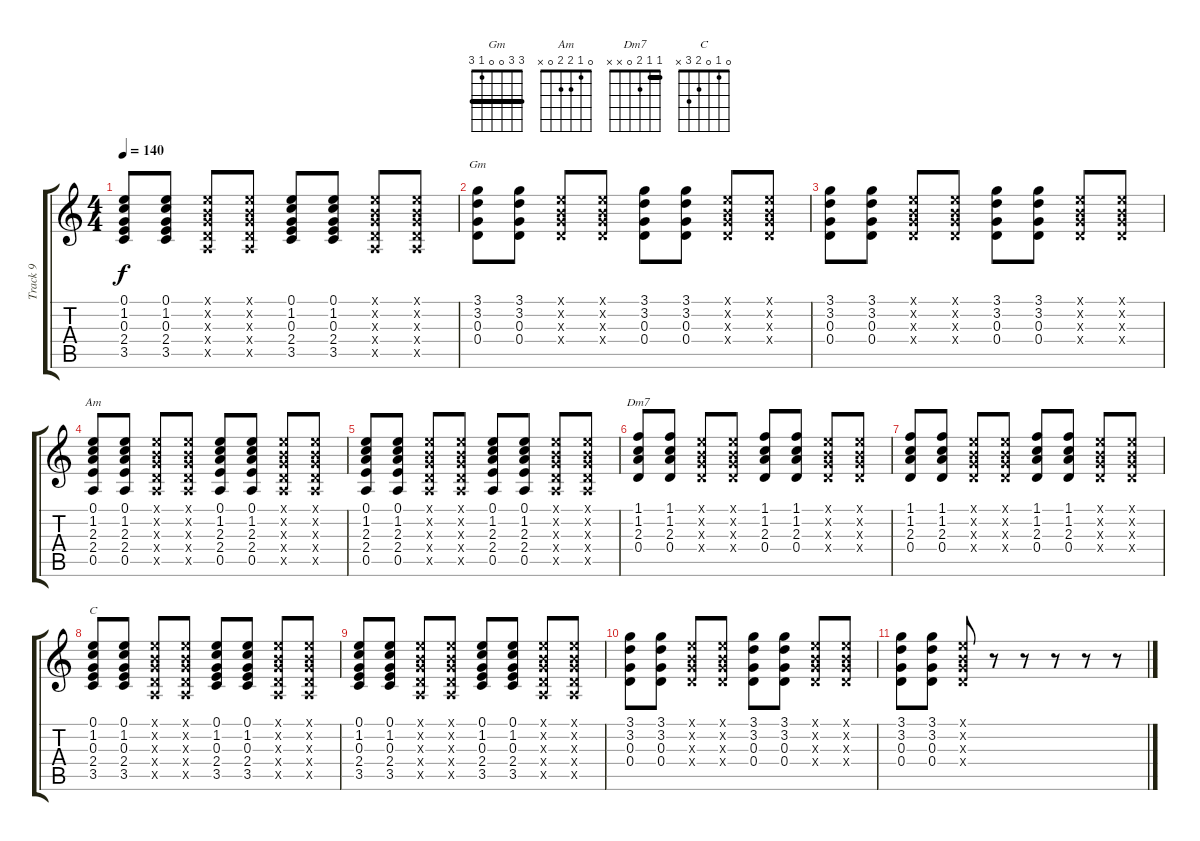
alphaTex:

\track ("Track 9" "Track 9") {instrument electricguitarclean}
\staff {score tabs}
\tuning (E4 B3 G3 D3 A2 E2) {hide}
\chord ("Gm" 3 3 0 0 1 3) {barre 3}
\chord ("Am" 0 1 2 2 0 x)
\chord ("Dm7" 1 1 2 0 x x) {barre 1}
\chord ("C" 0 1 0 2 3 x)
\ts (4 4)
\tempo 140
\clef g2
\ks c
(0.1 1.2 0.3 2.4 3.5).8{dy f} (0.1 1.2 0.3 2.4 3.5).8 (0.1{x} 0.2{x} 0.3{x} 0.4{x} 0.5{x}).8 (0.1{x} 0.2{x} 0.3{x} 0.4{x} 0.5{x}).8 (0.1 1.2 0.3 2.4 3.5).8 (0.1 1.2 0.3 2.4 3.5).8 (0.1{x} 0.2{x} 0.3{x} 0.4{x} 0.5{x}).8 (0.1{x} 0.2{x} 0.3{x} 0.4{x} 0.5{x}).8 |
(3.1 3.2 0.3 0.4).8{ch "Gm"} (3.1 3.2 0.3 0.4).8 (0.1{x} 0.2{x} 0.3{x} 0.4{x}).8 (0.1{x} 0.2{x} 0.3{x} 0.4{x}).8 (3.1 3.2 0.3 0.4).8 (3.1 3.2 0.3 0.4).8 (0.1{x} 0.2{x} 0.3{x} 0.4{x}).8 (0.1{x} 0.2{x} 0.3{x} 0.4{x}).8 |
(3.1 3.2 0.3 0.4).8 (3.1 3.2 0.3 0.4).8 (0.1{x} 0.2{x} 0.3{x} 0.4{x}).8 (0.1{x} 0.2{x} 0.3{x} 0.4{x}).8 (3.1 3.2 0.3 0.4).8 (3.1 3.2 0.3 0.4).8 (0.1{x} 0.2{x} 0.3{x} 0.4{x}).8 (0.1{x} 0.2{x} 0.3{x} 0.4{x}).8 |
(0.1 1.2 2.3 2.4 0.5).8{ch "Am"} (0.1 1.2 2.3 2.4 0.5).8 (0.1{x} 0.2{x} 0.3{x} 0.4{x} 0.5{x}).8 (0.1{x} 0.2{x} 0.3{x} 0.4{x} 0.5{x}).8 (0.1 1.2 2.3 2.4 0.5).8 (0.1 1.2 2.3 2.4 0.5).8 (0.1{x} 0.2{x} 0.3{x} 0.4{x} 0.5{x}).8 (0.1{x} 0.2{x} 0.3{x} 0.4{x} 0.5{x}).8 |
(0.1 1.2 2.3 2.4 0.5).8 (0.1 1.2 2.3 2.4 0.5).8 (0.1{x} 0.2{x} 0.3{x} 0.4{x} 0.5{x}).8 (0.1{x} 0.2{x} 0.3{x} 0.4{x} 0.5{x}).8 (0.1 1.2 2.3 2.4 0.5).8 (0.1 1.2 2.3 2.4 0.5).8 (0.1{x} 0.2{x} 0.3{x} 0.4{x} 0.5{x}).8 (0.1{x} 0.2{x} 0.3{x} 0.4{x} 0.5{x}).8 |
(1.1 1.2 2.3 0.4).8{ch "Dm7"} (1.1 1.2 2.3 0.4).8 (0.1{x} 0.2{x} 0.3{x} 0.4{x}).8 (0.1{x} 0.2{x} 0.3{x} 0.4{x}).8 (1.1 1.2 2.3 0.4).8 (1.1 1.2 2.3 0.4).8 (0.1{x} 0.2{x} 0.3{x} 0.4{x}).8 (0.1{x} 0.2{x} 0.3{x} 0.4{x}).8 |
(1.1 1.2 2.3 0.4).8 (1.1 1.2 2.3 0.4).8 (0.1{x} 0.2{x} 0.3{x} 0.4{x}).8 (0.1{x} 0.2{x} 0.3{x} 0.4{x}).8 (1.1 1.2 2.3 0.4).8 (1.1 1.2 2.3 0.4).8 (0.1{x} 0.2{x} 0.3{x} 0.4{x}).8 (0.1{x} 0.2{x} 0.3{x} 0.4{x}).8 |
(0.1 1.2 0.3 2.4 3.5).8{ch "C"} (0.1 1.2 0.3 2.4 3.5).8 (0.1{x} 0.2{x} 0.3{x} 0.4{x} 0.5{x}).8 (0.1{x} 0.2{x} 0.3{x} 0.4{x} 0.5{x}).8 (0.1 1.2 0.3 2.4 3.5).8 (0.1 1.2 0.3 2.4 3.5).8 (0.1{x} 0.2{x} 0.3{x} 0.4{x} 0.5{x}).8 (0.1{x} 0.2{x} 0.3{x} 0.4{x} 0.5{x}).8 |
(0.1 1.2 0.3 2.4 3.5).8 (0.1 1.2 0.3 2.4 3.5).8 (0.1{x} 0.2{x} 0.3{x} 0.4{x} 0.5{x}).8 (0.1{x} 0.2{x} 0.3{x} 0.4{x} 0.5{x}).8 (0.1 1.2 0.3 2.4 3.5).8 (0.1 1.2 0.3 2.4 3.5).8 (0.1{x} 0.2{x} 0.3{x} 0.4{x} 0.5{x}).8 (0.1{x} 0.2{x} 0.3{x} 0.4{x} 0.5{x}).8 |
(3.1 3.2 0.3 0.4).8 (3.1 3.2 0.3 0.4).8 (0.1{x} 0.2{x} 0.3{x} 0.4{x}).8 (0.1{x} 0.2{x} 0.3{x} 0.4{x}).8 (3.1 3.2 0.3 0.4).8 (3.1 3.2 0.3 0.4).8 (0.1{x} 0.2{x} 0.3{x} 0.4{x}).8 (0.1{x} 0.2{x} 0.3{x} 0.4{x}).8 |
(3.1 3.2 0.3 0.4).8 (3.1 3.2 0.3 0.4).8 (0.1{x} 0.2{x} 0.3{x} 0.4{x}).8 r.8 r.8 r.8 r.8 r.8
